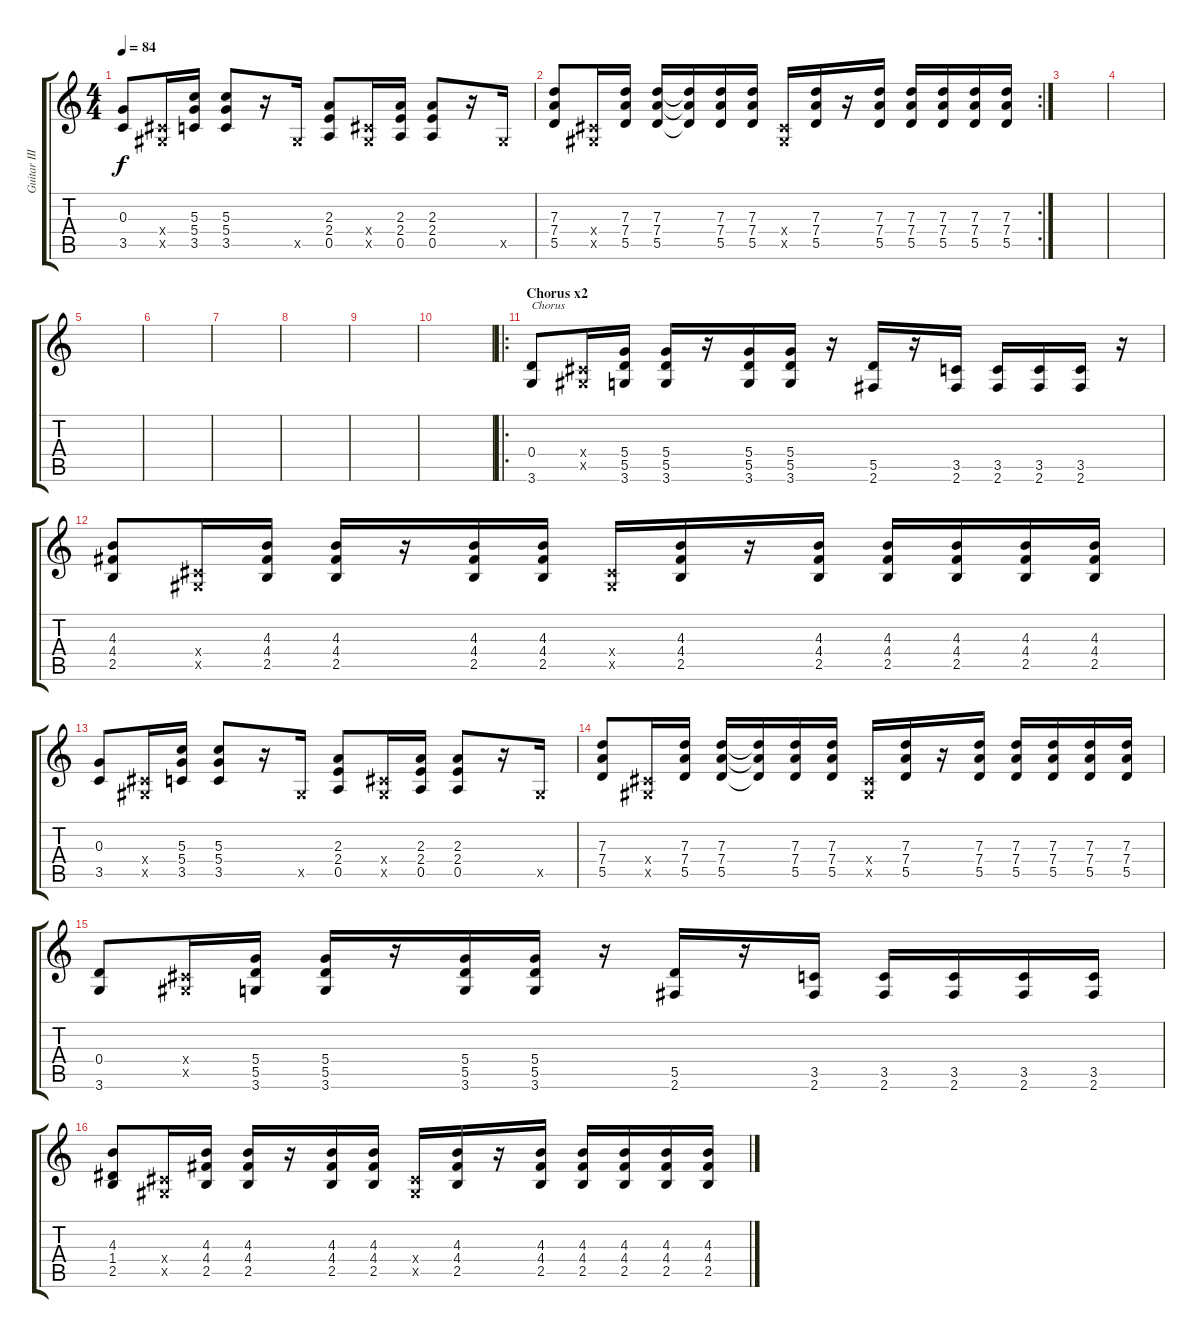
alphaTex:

\track ("Guitar III (elec.)" "Guitar III") {instrument overdrivenguitar}
\staff {score tabs}
\tuning (E4 B3 G3 D3 A2 E2) {hide}
\ts (4 4)
\tempo 84
\clef g2
\ks c
(0.3 3.5).8{dy f} (-1.4{x} -1.5{x}).16 (5.3 5.4 3.5).16 (5.3 5.4 3.5).8 r.16 -1.5{x}.16 (2.3 2.4 0.5).8 (-1.4{x} -1.5{x}).16 (2.3 2.4 0.5).16 (2.3 2.4 0.5).8 r.16 -1.5{x}.16 |
\rc 2
(7.3 7.4 5.5).8 (-1.4{x} -1.5{x}).16 (7.3 7.4 5.5).16 (7.3 7.4 5.5).16 (7.3{t} 7.4{t} 5.5{t}).16 (7.3 7.4 5.5).16 (7.3 7.4 5.5).16 (-1.4{x} -1.5{x}).16 (7.3 7.4 5.5).16 r.16 (7.3 7.4 5.5).16 (7.3 7.4 5.5).16 (7.3 7.4 5.5).16 (7.3 7.4 5.5).16 (7.3 7.4 5.5).16 |
|
|
|
|
|
|
|
|
\ro
\section ("" "Chorus x2")
(0.4 3.6).8{txt "Chorus"} (-1.4{x} -1.5{x}).16 (5.4 5.5 3.6).16 (5.4 5.5 3.6).16 r.16 (5.4 5.5 3.6).16 (5.4 5.5 3.6).16 r.16 (5.5 2.6).16 r.16 (3.5 2.6).16 (3.5 2.6).16 (3.5 2.6).16 (3.5 2.6).16 r.16 |
(4.3 4.4 2.5).8 (-1.4{x} -1.5{x}).16 (4.3 4.4 2.5).16 (4.3 4.4 2.5).16 r.16 (4.3 4.4 2.5).16 (4.3 4.4 2.5).16 (-1.4{x} -1.5{x}).16 (4.3 4.4 2.5).16 r.16 (4.3 4.4 2.5).16 (4.3 4.4 2.5).16 (4.3 4.4 2.5).16 (4.3 4.4 2.5).16 (4.3 4.4 2.5).16 |
(0.3 3.5).8 (-1.4{x} -1.5{x}).16 (5.3 5.4 3.5).16 (5.3 5.4 3.5).8 r.16 -1.5{x}.16 (2.3 2.4 0.5).8 (-1.4{x} -1.5{x}).16 (2.3 2.4 0.5).16 (2.3 2.4 0.5).8 r.16 -1.5{x}.16 |
(7.3 7.4 5.5).8 (-1.4{x} -1.5{x}).16 (7.3 7.4 5.5).16 (7.3 7.4 5.5).16 (7.3{t} 7.4{t} 5.5{t}).16 (7.3 7.4 5.5).16 (7.3 7.4 5.5).16 (-1.4{x} -1.5{x}).16 (7.3 7.4 5.5).16 r.16 (7.3 7.4 5.5).16 (7.3 7.4 5.5).16 (7.3 7.4 5.5).16 (7.3 7.4 5.5).16 (7.3 7.4 5.5).16 |
(0.4 3.6).8 (-1.4{x} -1.5{x}).16 (5.4 5.5 3.6).16 (5.4 5.5 3.6).16 r.16 (5.4 5.5 3.6).16 (5.4 5.5 3.6).16 r.16 (5.5 2.6).16 r.16 (3.5 2.6).16 (3.5 2.6).16 (3.5 2.6).16 (3.5 2.6).16 (3.5 2.6).16 |
(4.3 1.4 2.5).8 (-1.4{x} -1.5{x}).16 (4.3 4.4 2.5).16 (4.3 4.4 2.5).16 r.16 (4.3 4.4 2.5).16 (4.3 4.4 2.5).16 (-1.4{x} -1.5{x}).16 (4.3 4.4 2.5).16 r.16 (4.3 4.4 2.5).16 (4.3 4.4 2.5).16 (4.3 4.4 2.5).16 (4.3 4.4 2.5).16 (4.3 4.4 2.5).16
